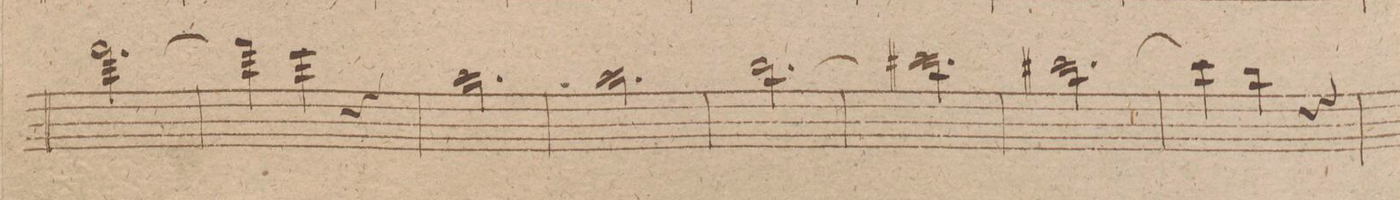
**kern	**dynam
*I"Flauto 1mo	*
*clefG2	*
*k[f#]	*
*M3/4	*
[2.fff#\	.
=35	=35
4fff#\]	.
4eee\	.
4r	.
=36	=36
2.aa\	.
=37	=37
2.aa\	.
=38	=38
(>2.bb\	.
=39	=39
2.ccc#X\)	.
=40	=40
[2.ccc#X\	.
=41	=41
4ccc#\]	.
4bb\	.
4r	.
=42	=42
*-	*-
